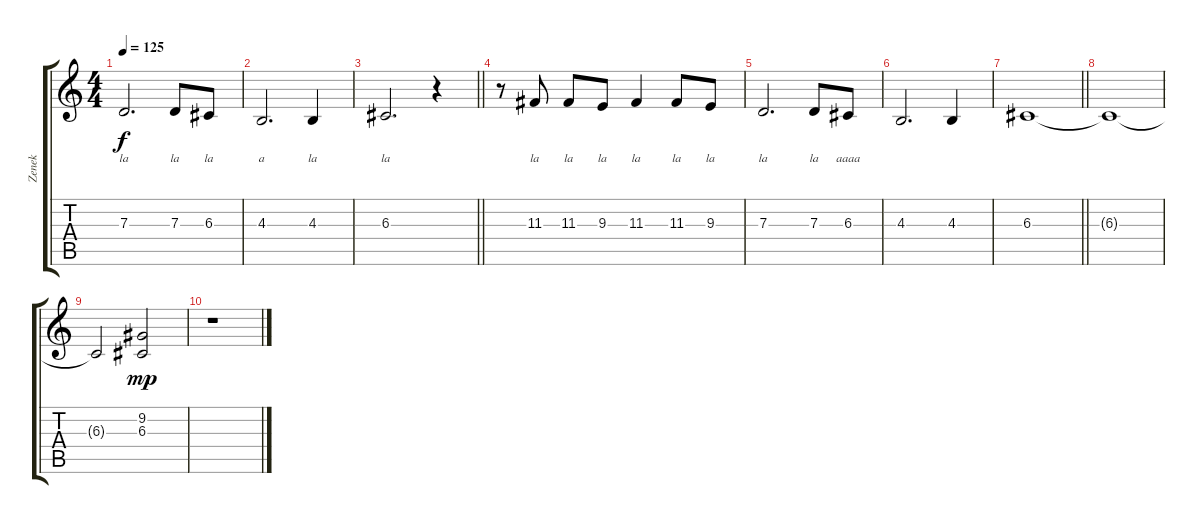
\track ("Zenek" "Zenek") {instrument lead2sawtooth}
\staff {score tabs}
\tuning (E4 B3 G3 D3 A2 E2) {hide}
\ts (4 4)
\tempo 125
\clef g2
\ks c
7.3.2{d lyrics (0 "la") lyrics (1 "") lyrics (2 "") lyrics (3 "") lyrics (4 "") dy f} 7.3.8{lyrics (0 "la") lyrics (1 "") lyrics (2 "") lyrics (3 "") lyrics (4 "")} 6.3.8{lyrics (0 "la") lyrics (1 "") lyrics (2 "") lyrics (3 "") lyrics (4 "")} |
4.3.2{d lyrics (0 "a") lyrics (1 "") lyrics (2 "") lyrics (3 "") lyrics (4 "")} 4.3.4{lyrics (0 "la") lyrics (1 "") lyrics (2 "") lyrics (3 "") lyrics (4 "")} |
\barLineRight lightlight
6.3.2{d lyrics (0 "la") lyrics (1 "") lyrics (2 "") lyrics (3 "") lyrics (4 "")} r.4 |
r.8 11.3.8{lyrics (0 "la") lyrics (1 "") lyrics (2 "") lyrics (3 "") lyrics (4 "")} 11.3.8{lyrics (0 "la") lyrics (1 "") lyrics (2 "") lyrics (3 "") lyrics (4 "")} 9.3.8{lyrics (0 "la") lyrics (1 "") lyrics (2 "") lyrics (3 "") lyrics (4 "")} 11.3.4{lyrics (0 "la") lyrics (1 "") lyrics (2 "") lyrics (3 "") lyrics (4 "")} 11.3.8{lyrics (0 "la") lyrics (1 "") lyrics (2 "") lyrics (3 "") lyrics (4 "")} 9.3.8{lyrics (0 "la") lyrics (1 "") lyrics (2 "") lyrics (3 "") lyrics (4 "")} |
7.3.2{d lyrics (0 "la") lyrics (1 "") lyrics (2 "") lyrics (3 "") lyrics (4 "")} 7.3.8{lyrics (0 "la") lyrics (1 "") lyrics (2 "") lyrics (3 "") lyrics (4 "")} 6.3.8{lyrics (0 "aaaa") lyrics (1 "") lyrics (2 "") lyrics (3 "") lyrics (4 "")} |
4.3.2{d} 4.3.4 |
\barLineRight lightlight
6.3.1 |
6.3{t}.1 |
6.3{t}.2 (9.2 6.3).2{dy mp volume 12} |
r.1
